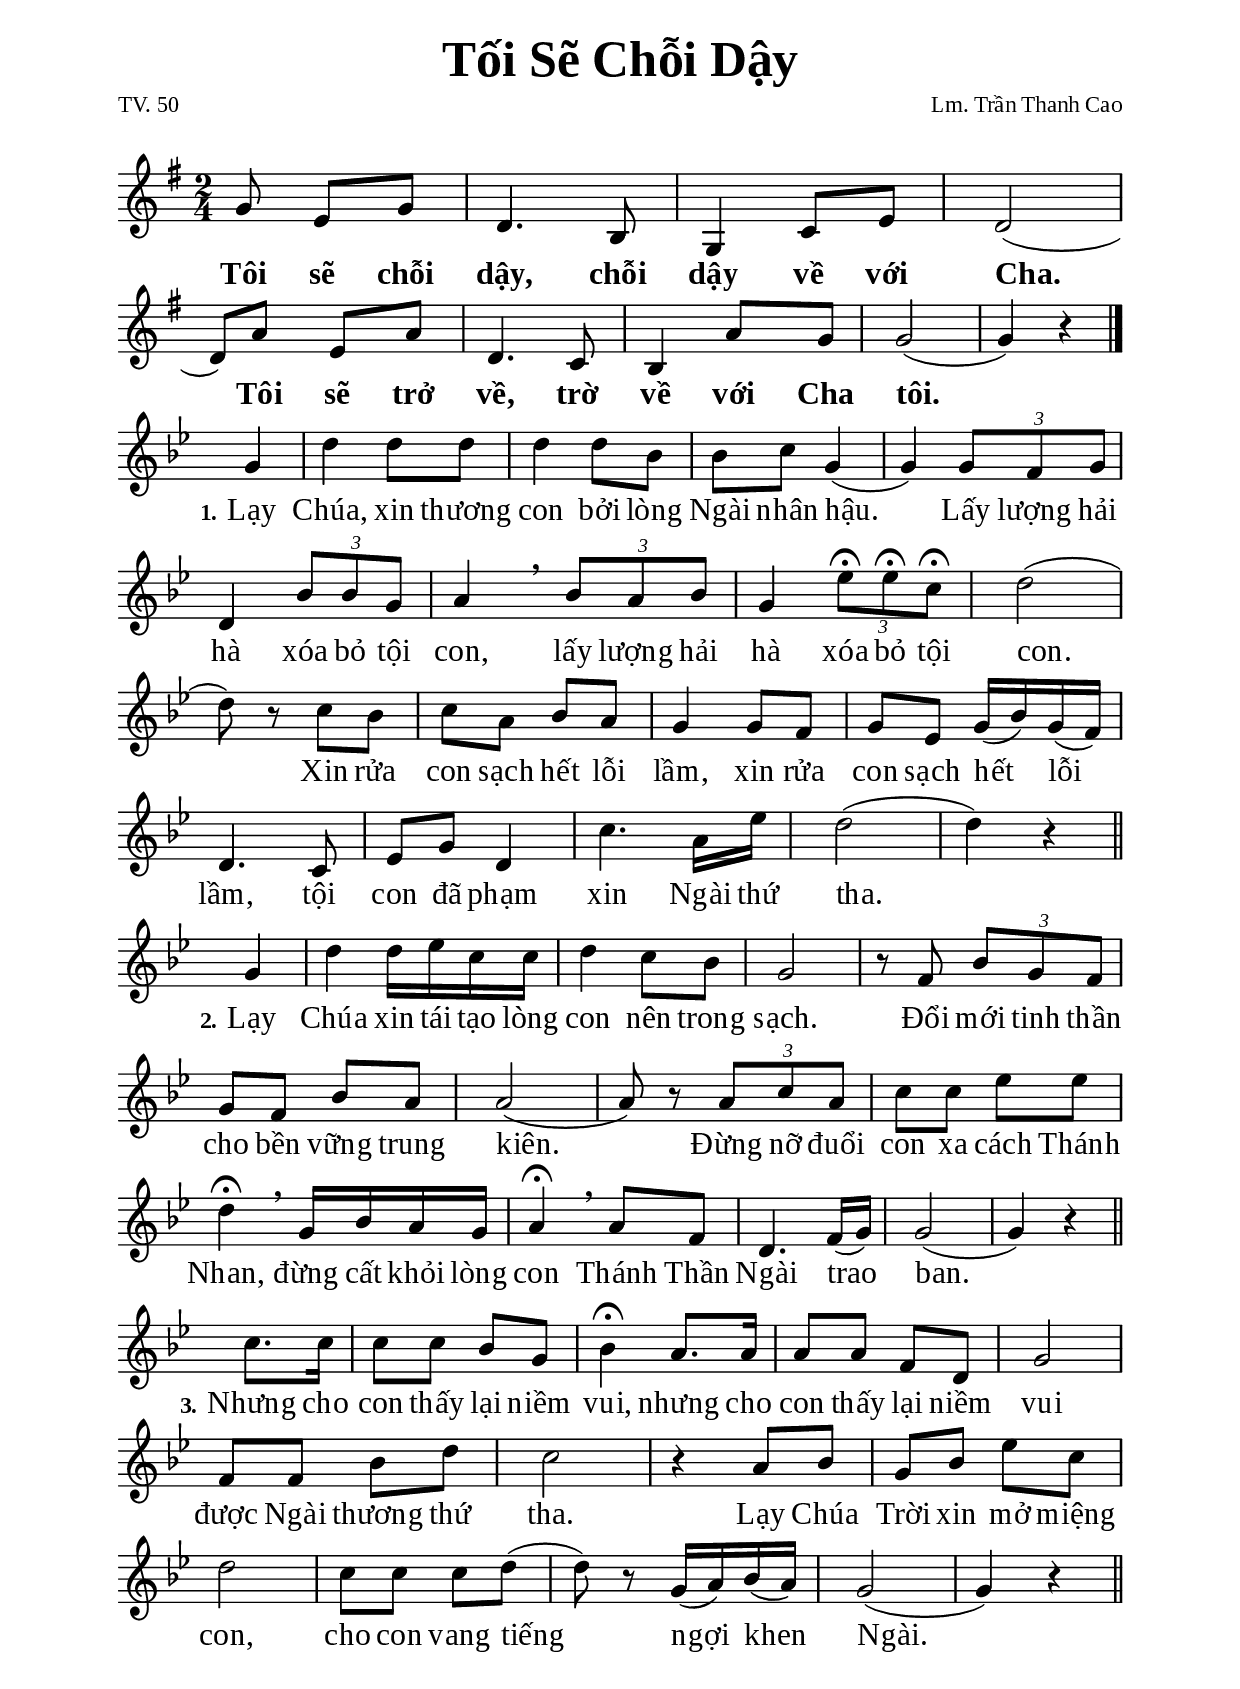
% Cài đặt chung
\version "2.20.0"
\include "english.ly"

\header {
  title = \markup { \fontsize #3 "Tối Sẽ Chỗi Dậy" }
  poet = "TV. 50"
  composer = "Lm. Trần Thanh Cao"
  arranger = " "
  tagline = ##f
}

\paper {
  #(set-paper-size "a4")
  top-margin = 10\mm
  bottom-margin = 10\mm
  left-margin = 20\mm
  right-margin = 20\mm
  indent = #0
  #(define fonts
    (make-pango-font-tree
      "Liberation Serif"
      "Liberation Serif"
      "Liberation Serif"
      (/ 20 20)))
  page-count = #1
}

% Nhạc điệp khúc
nhacDiepKhuc = \relative c'' {
  \partial 4. g8 e g |
  d4. b8 |
  g4 c8 e |
  d2 ( |
  d8) a' e a |
  d,4. c8 |
  b4 a'8 g |
  g2 ( |
  g4) r \bar "|."
}

% Nhạc phiên khúc
nhacPhienKhucMot = \relative c'' {
  \partial 4 g4 |
  d' d8 d |
  d4 d8 bf |
  bf c g4 ( |
  g) \tuplet 3/2 { g8 f g } |
  d4 \tuplet 3/2 { bf'8 bf g } |
  a4 \breathe \tuplet 3/2 { bf8 a bf } |
  g4 \tuplet 3/2 { ef'8 \fermata ef \fermata c \fermata } |
  d2 ( |
  d8) r c bf |
  c a bf a |
  g4 g8 f |
  g ef g16 (bf) g (f) |
  d4. c8 |
  ef8 g d4 |
  c'4. a16 ef' |
  d2 ( |
  d4) r \bar "||"
}

nhacPhienKhucHai = \relative c'' {
  \partial 4 g4 |
  d'4 d16 ef c c |
  d4 c8 bf |
  g2 |
  r8 f \tuplet 3/2 { bf8 g f } |
  g f bf a |
  a2 ( |
  a8) r \tuplet 3/2 { a8 c a } |
  c c ef ef |
  d4 \fermata \breathe g,16 bf a g |
  a4 \fermata \breathe a8 f |
  d4. f16 (g) |
  g2 ( |
  g4) r \bar "||"
}

nhacPhienKhucBa = \relative c'' {
  \partial 4 c8. c16 |
  c8 c bf g |
  bf4 \fermata a8. a16 |
  a8 a f d |
  g2 |
  f8 f bf d |
  c2 |
  r4 a8 bf |
  g bf ef c |
  d2 |
  c8 c c d ( |
  d) r g,16 (a) bf (a) |
  g2 ( |
  g4) r \bar "||"
}

% Lời điệp khúc
loiDiepKhuc = \lyricmode {
  Tôi sẽ chỗi dậy, chỗi dậy về với Cha.
  Tôi sẽ trở về, trờ về với Cha tôi.
}

% Lời phiên khúc
loiPhienKhucMot = \lyricmode {
  \set stanza = #"1."
  Lạy Chúa, xin thương con bởi lòng Ngài nhân hậu.
  Lấy lượng hải hà xóa bỏ tội con,
  lấy lượng hải hà xóa bỏ tội con.
  Xin rửa con sạch hết lỗi lầm,
  xin rửa con sạch hết lỗi lầm,
  tội con đã phạm xin Ngài thứ tha.
}

loiPhienKhucHai = \lyricmode {
  \set stanza = #"2."
  Lạy Chúa xin tái tạo lòng con nên trong sạch.
  Đổi mới tinh thần cho bền vững trung kiên.
  Đừng nỡ đuổi con xa cách Thánh Nhan,
  đừng cất khỏi lòng con Thánh Thần Ngài trao ban.
}

loiPhienKhucBa = \lyricmode {
  \set stanza = #"3."
  Nhưng cho con thấy lại niềm vui,
  nhưng cho con thấy lại niềm vui
  được Ngài thương thứ tha.
  Lạy Chúa Trời xin mở miệng con,
  cho con vang tiếng ngợi khen Ngài.
}


% Dàn trang
\score {
  \new ChoirStaff <<
    \new Staff = diepKhuc \with {
        \consists "Merge_rests_engraver"
        \magnifyStaff #(magstep +1)
      }
      <<
      \new Voice = beSop {
        \key g \major \time 2/4 \stemNeutral \nhacDiepKhuc
      }
    >>
    \new Lyrics \lyricsto beSop \loiDiepKhuc
  >>
  \layout {
    \override Lyrics.LyricText.font-series = #'bold
    \override Lyrics.LyricText.font-size = #+3
    \override Lyrics.LyricSpace.minimum-distance = #4.0
    \override Score.BarNumber.break-visibility = ##(#f #f #f)
    \override Score.SpacingSpanner.uniform-stretching = ##t
  }
}

\score {
  \new ChoirStaff <<
    \new Staff = phienKhuc \with {
        \magnifyStaff #(magstep +1)
      }
      <<
      \new Voice = beSop {
        \key bf \major \time 2/4 \nhacPhienKhucMot
      }
    >>
    \new Lyrics \lyricsto beSop \loiPhienKhucMot
  >>
  \layout {
    \override Staff.TimeSignature.transparent = ##t
    \override Lyrics.LyricText.font-size = #+3
    \override Lyrics.LyricSpace.minimum-distance = #0.5
    \override Score.BarNumber.break-visibility = ##(#f #f #f)
    \override Score.SpacingSpanner.uniform-stretching = ##t
  } 
}

\score {
  \new ChoirStaff <<
    \new Staff = phienKhuc \with {
        \magnifyStaff #(magstep +1)
      }
      <<
      \new Voice = beSop {
        \key bf \major \time 2/4 \nhacPhienKhucHai
      }
    >>
    \new Lyrics \lyricsto beSop \loiPhienKhucHai
  >>
  \layout {
    \override Staff.TimeSignature.transparent = ##t
    \override Lyrics.LyricText.font-size = #+3
    \override Lyrics.LyricSpace.minimum-distance = #0.5
    \override Score.BarNumber.break-visibility = ##(#f #f #f)
    \override Score.SpacingSpanner.uniform-stretching = ##t
  } 
}

\score {
  \new ChoirStaff <<
    \new Staff = phienKhuc \with {
        \magnifyStaff #(magstep +1)
      }
      <<
      \new Voice = beSop {
        \key bf \major \time 2/4 \nhacPhienKhucBa
      }
    >>
    \new Lyrics \lyricsto beSop \loiPhienKhucBa
  >>
  \layout {
    \override Staff.TimeSignature.transparent = ##t
    \override Lyrics.LyricText.font-size = #+3
    \override Lyrics.LyricSpace.minimum-distance = #0.5
    \override Score.BarNumber.break-visibility = ##(#f #f #f)
    \override Score.SpacingSpanner.uniform-stretching = ##t
  } 
}
